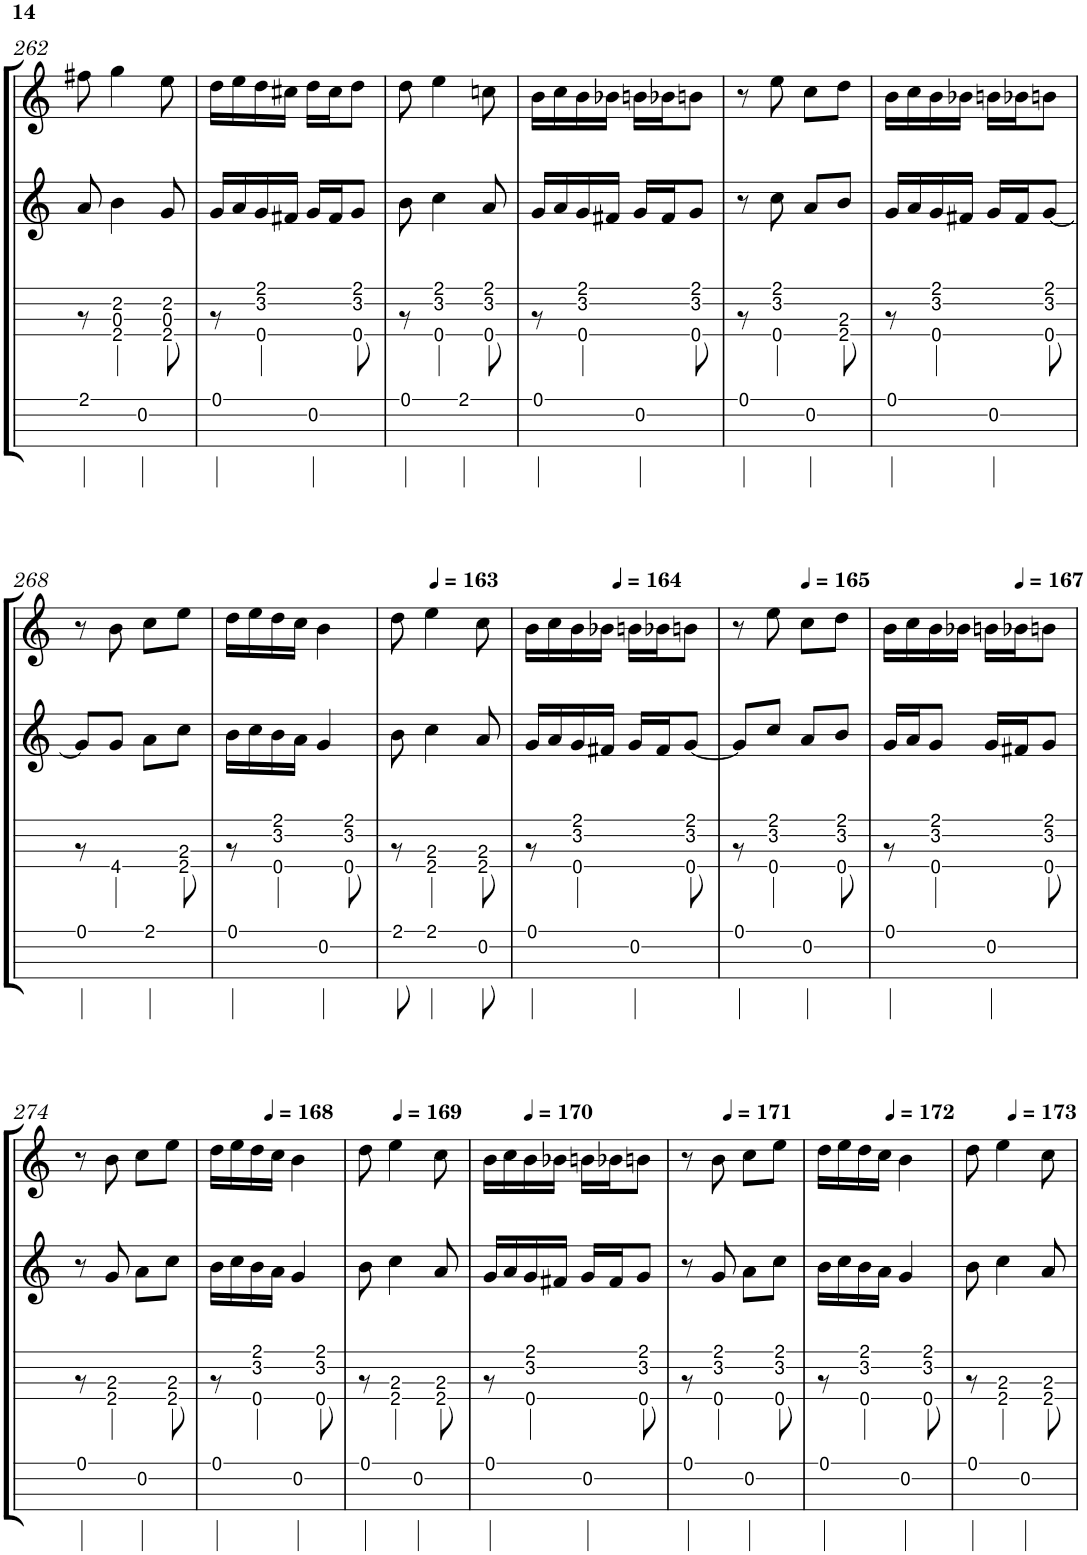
**kern	**kern	**kern	**kern
*part4	*part3	*part2	*part1
*staff4	*staff3	*staff2	*staff1
*I"Bass Guitar	*I"Ukulele	*I"Mandolin	*I"Mandolin
*	*	*I'Mdln	*I'Mdln
!!LO:PB:g=z
*	*	*clefG2	*clefG2
*k[]	*k[]	*k[]	*k[]
*M2/4	*M2/4	*M2/4	*M2/4
=262	=262	=262	=262
4AA\	8r	8a/	8ff#X\
.	4A\ 4c\ 4f#\	4b\	4gg\
4DD\	.	.	.
.	8A\ 8c\ 8f#\	8g/	8ee\
=263	=263	=263	=263
4GG\	8r	16g/LL	16dd\LL
.	.	16a/	16ee\
.	4G\ 4g\ 4b\	16g/	16dd\
.	.	16f#X/JJ	16cc#X\JJ
4DD\	.	16g/LL	16dd\LL
.	.	16f#/J	16cc#\J
.	8G\ 8g\ 8b\	8g/J	8dd\J
=264	=264	=264	=264
4GG\	8r	8b\	8dd\
.	4G\ 4g\ 4b\	4cc\	4ee\
4AA\	.	.	.
.	8G\ 8g\ 8b\	8a/	8ccn\
=265	=265	=265	=265
4GG\	8r	16g/LL	16b\LL
.	.	16a/	16cc\
.	4G\ 4g\ 4b\	16g/	16b\
.	.	16f#X/JJ	16b-X\JJ
4DD\	.	16g/LL	16bn\LL
.	.	16f#/J	16b-X\J
.	8G\ 8g\ 8b\	8g/J	8bn\J
=266	=266	=266	=266
4GG\	8r	8r	8r
.	4G\ 4g\ 4b\	8cc\	8ee\
4DD\	.	8a/L	8cc\L
.	8A\ 8d\	8b/J	8dd\J
=267	=267	=267	=267
4GG\	8r	16g/LL	16b\LL
.	.	16a/	16cc\
.	4G\ 4g\ 4b\	16g/	16b\
.	.	16f#X/JJ	16b-X\JJ
4DD\	.	16g/LL	16bn\LL
.	.	16f#/J	16b-X\J
.	8G\ 8g\ 8b\	[8g/J	8bn\J
!!LO:LB:g=z
=268	=268	=268	=268
4GG\	8r	8g/L]	8r
.	4B\	8g/J	8b\
4AA\	.	8a\L	8cc\L
.	8A\ 8d\	8cc\J	8ee\J
=269	=269	=269	=269
4GG\	8r	16b\LL	16dd\LL
.	.	16cc\	16ee\
.	4G\ 4g\ 4b\	16b\	16dd\
.	.	16a\JJ	16cc\JJ
4DD\	.	4g/	4b\
.	8G\ 8g\ 8b\	.	.
=270	=270	=270	=270
*	*	*	*^
8AA\	8r	8b\	8dd\	12..ryy
4AA\	4A\ 4d\	4cc\	4ee\	.
*	*	*	*MM163	*
.	.	.	.	3ryy
8DD\	8A\ 8d\	8a/	8cc\	.
.	.	.	.	48ryy
=271	=271	=271	=271	=271
4GG\	8r	16g/LL	16b\LL	6ryy
.	.	16a/	16cc\	.
.	4G\ 4g\ 4b\	16g/	16b\	.
.	.	.	.	24ryy
.	.	16f#X/JJ	16b-X\JJ	.
*	*	*	*MM164	*
.	.	.	.	6..ryy
4DD\	.	16g/LL	16bn\LL	.
.	.	16f#/J	16b-X\J	.
.	8G\ 8g\ 8b\	[8g/J	8bn\J	.
*	*	*	*v	*v
=272	=272	=272	=272
4GG\	8r	8g/L]	8r
.	4G\ 4g\ 4b\	8cc/J	8ee\
*	*	*	*MM165
4DD\	.	8a/L	8cc\L
.	8G\ 8g\ 8b\	8b/J	8dd\J
=273	=273	=273	=273
4GG\	8r	16g/LL	16b\LL
.	.	16a/J	16cc\
.	4G\ 4g\ 4b\	8g/J	16b\
.	.	.	16b-X\JJ
4DD\	.	16g/LL	16bn\LL
*	*	*	*MM167
.	.	16f#X/J	16b-X\J
.	8G\ 8g\ 8b\	8g/J	8bn\J
!!LO:LB:g=z
=274	=274	=274	=274
4GG\	8r	8r	8r
.	4A\ 4d\	8g/	8b\
4DD\	.	8a\L	8cc\L
.	8A\ 8d\	8cc\J	8ee\J
=275	=275	=275	=275
*	*	*	*^
4GG\	8r	16b\LL	16dd\LL	6ryy
.	.	16cc\	16ee\	.
.	4G\ 4g\ 4b\	16b\	16dd\	.
*	*	*	*MM168	*
.	.	.	.	3ryy
.	.	16a\JJ	16cc\JJ	.
4DD\	.	4g/	4b\	.
.	8G\ 8g\ 8b\	.	.	.
=276	=276	=276	=276	=276
4GG\	8r	8b\	8dd\	12..ryy
.	4A\ 4d\	4cc\	4ee\	.
*	*	*	*MM169	*
.	.	.	.	3ryy
4DD\	.	.	.	.
.	8A\ 8d\	8a/	8cc\	.
.	.	.	.	48ryy
*	*	*	*v	*v
=277	=277	=277	=277
4GG\	8r	16g/LL	16b\LL
.	.	16a/	16cc\
*	*	*	*MM170
.	4G\ 4g\ 4b\	16g/	16b\
.	.	16f#X/JJ	16b-X\JJ
4DD\	.	16g/LL	16bn\LL
.	.	16f#/J	16b-X\J
.	8G\ 8g\ 8b\	8g/J	8bn\J
=278	=278	=278	=278
*	*	*	*^
4GG\	8r	8r	8r	6ryy
.	4G\ 4g\ 4b\	8g/	8b\	.
*	*	*	*MM171	*
.	.	.	.	3ryy
4DD\	.	8a\L	8cc\L	.
.	8G\ 8g\ 8b\	8cc\J	8ee\J	.
=279	=279	=279	=279	=279
4GG\	8r	16b\LL	16dd\LL	6ryy
.	.	16cc\	16ee\	.
.	4G\ 4g\ 4b\	16b\	16dd\	.
.	.	.	.	24ryy
.	.	16a\JJ	16cc\JJ	.
*	*	*	*MM172	*
.	.	.	.	6..ryy
4DD\	.	4g/	4b\	.
.	8G\ 8g\ 8b\	.	.	.
=280	=280	=280	=280	=280
4GG\	8r	8b\	8dd\	8.ryy
.	4A\ 4d\	4cc\	4ee\	.
*	*	*	*MM173	*
.	.	.	.	4ryy
4DD\	.	.	.	.
.	8A\ 8d\	8a/	8cc\	.
.	.	.	.	16ryy
*	*	*	*v	*v
=	=	=	=
*-	*-	*-	*-
